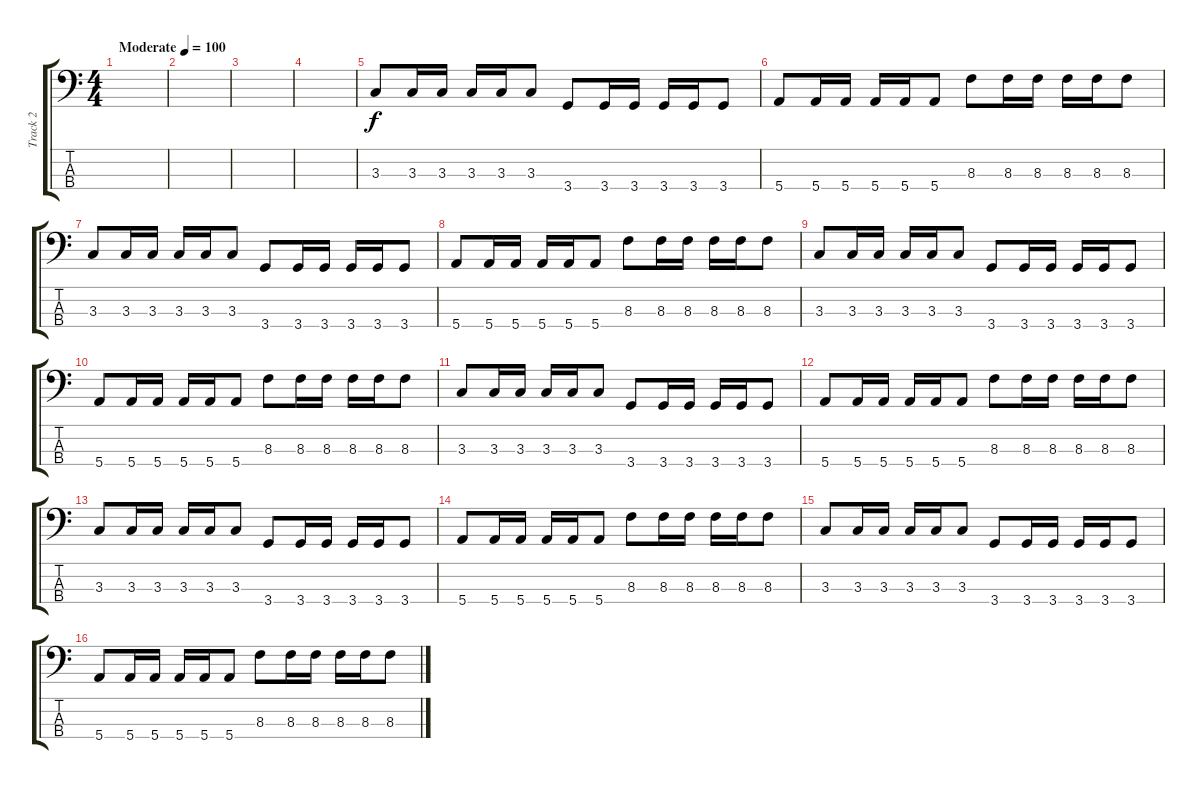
\track ("Track 2" "Track 2") {instrument electricbasspick}
\staff {score tabs}
\tuning (G2 D2 A1 E1) {hide}
\ts (4 4)
\tempo (100 "Moderate")
\clef f4
\ks c
|
|
|
|
3.3.8 3.3.16 3.3.16 3.3.16 3.3.16 3.3.8 3.4.8 3.4.16 3.4.16 3.4.16 3.4.16 3.4.8 |
5.4.8 5.4.16 5.4.16 5.4.16 5.4.16 5.4.8 8.3.8 8.3.16 8.3.16 8.3.16 8.3.16 8.3.8 |
3.3.8 3.3.16 3.3.16 3.3.16 3.3.16 3.3.8 3.4.8 3.4.16 3.4.16 3.4.16 3.4.16 3.4.8 |
5.4.8 5.4.16 5.4.16 5.4.16 5.4.16 5.4.8 8.3.8 8.3.16 8.3.16 8.3.16 8.3.16 8.3.8 |
3.3.8 3.3.16 3.3.16 3.3.16 3.3.16 3.3.8 3.4.8 3.4.16 3.4.16 3.4.16 3.4.16 3.4.8 |
5.4.8 5.4.16 5.4.16 5.4.16 5.4.16 5.4.8 8.3.8 8.3.16 8.3.16 8.3.16 8.3.16 8.3.8 |
3.3.8 3.3.16 3.3.16 3.3.16 3.3.16 3.3.8 3.4.8 3.4.16 3.4.16 3.4.16 3.4.16 3.4.8 |
5.4.8 5.4.16 5.4.16 5.4.16 5.4.16 5.4.8 8.3.8 8.3.16 8.3.16 8.3.16 8.3.16 8.3.8 |
3.3.8 3.3.16 3.3.16 3.3.16 3.3.16 3.3.8 3.4.8 3.4.16 3.4.16 3.4.16 3.4.16 3.4.8 |
5.4.8 5.4.16 5.4.16 5.4.16 5.4.16 5.4.8 8.3.8 8.3.16 8.3.16 8.3.16 8.3.16 8.3.8 |
3.3.8 3.3.16 3.3.16 3.3.16 3.3.16 3.3.8 3.4.8 3.4.16 3.4.16 3.4.16 3.4.16 3.4.8 |
5.4.8 5.4.16 5.4.16 5.4.16 5.4.16 5.4.8 8.3.8 8.3.16 8.3.16 8.3.16 8.3.16 8.3.8
